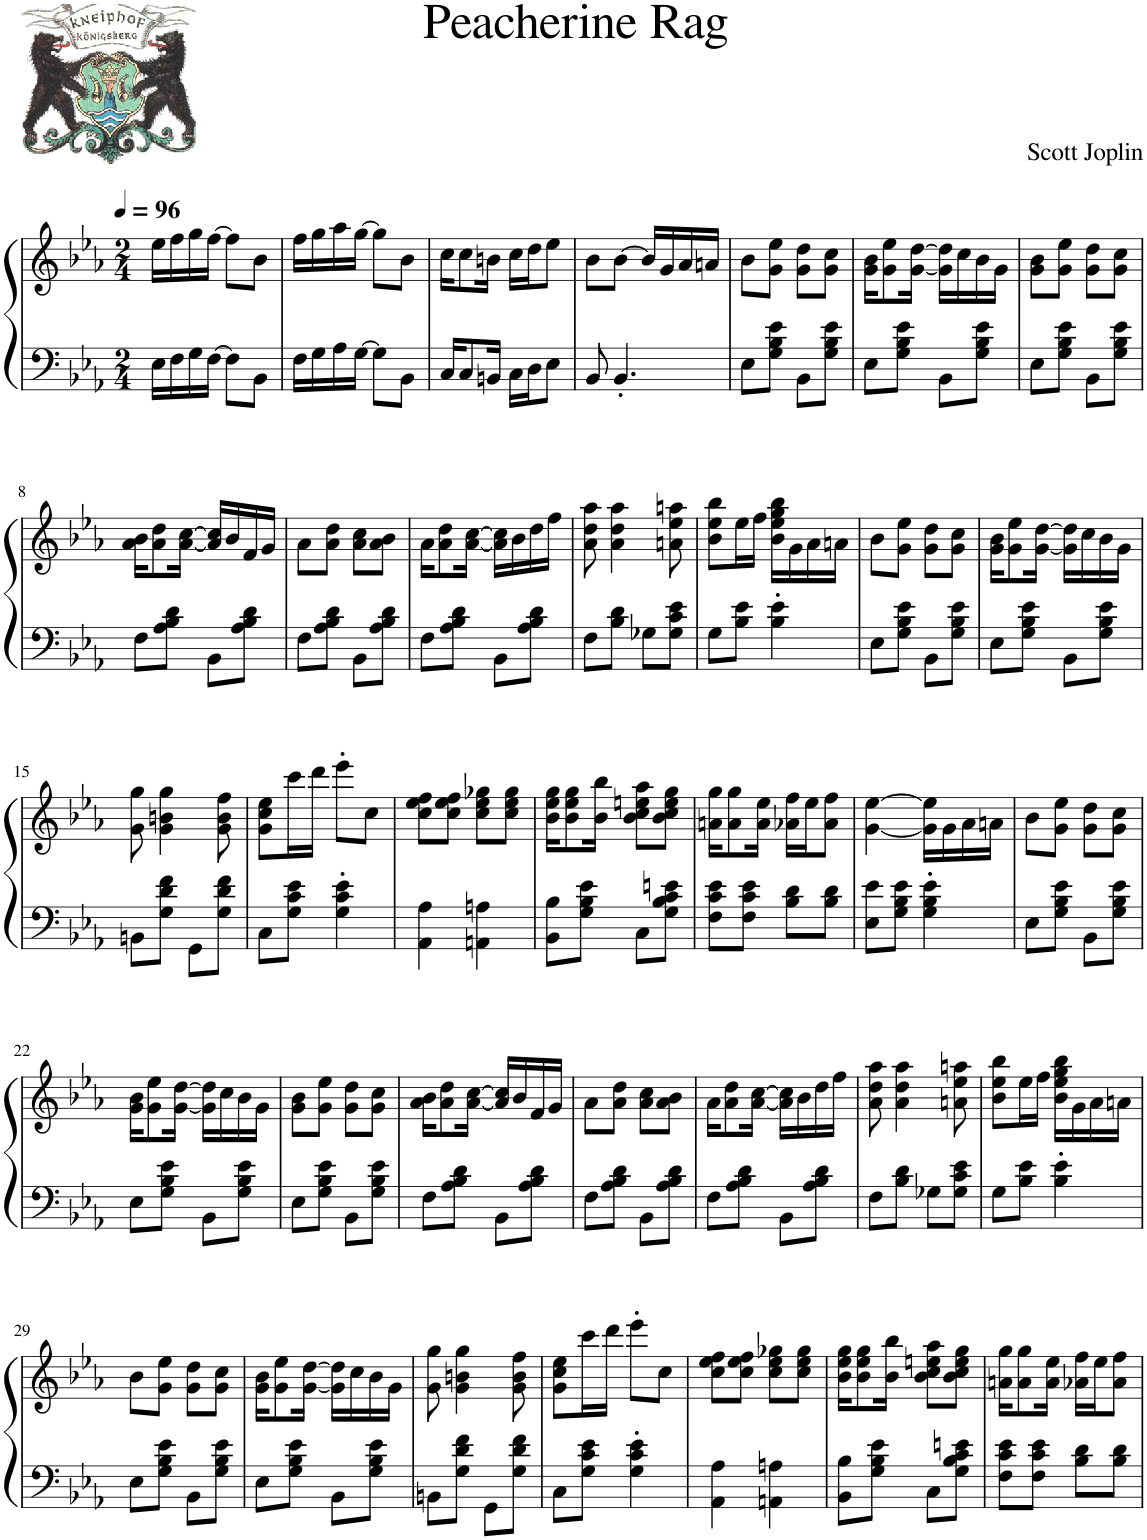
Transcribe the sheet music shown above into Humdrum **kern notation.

**kern	**kern
*part1	*part1
*staff2	*staff1
*I"Фортепиано	*
*clefF4	*clefG2
*k[b-e-a-]	*k[b-e-a-]
*M2/4	*M2/4
*MM96	*MM96
=1	=1
16E-\LL	16ee-\LL
16F\	16ff\
16G\	16gg\
[16F\JJ	[16ff\JJ
8F\L]	8ff\L]
8BB-\J	8b-\J
=2	=2
16F\LL	16ff\LL
16G\	16gg\
16A-\	16aa-\
[16G\JJ	[16gg\JJ
8G\L]	8gg\L]
8BB-\J	8b-\J
=3	=3
16C/KL	16cc\KL
8C/	8cc\
16BBn/Jk	16bn\Jk
16C\LL	16cc\LL
16D\J	16dd\J
8E-\J	8ee-\J
=4	=4
8BB-/	8b-\L
4.BB-'/	[8b-\J
.	16b-/LL]
.	16g/
.	16a-/
.	16an/JJ
=5	=5
8E-\L	8b-\L
8G\ 8B-\ 8e-\J	8g\ 8ee-\J
8BB-\L	8g\ 8dd\L
8G\ 8B-\ 8e-\J	8g\ 8cc\J
=6	=6
8E-\L	16g\ 16b-\KL
.	8g\ 8ee-\
8G\ 8B-\ 8e-\J	.
.	[16g\ [16dd\Jk
8BB-\L	16g\] 16dd\]LL
.	16cc\
8G\ 8B-\ 8e-\J	16b-\
.	16g\JJ
=7	=7
8E-\L	8g\ 8b-\L
8G\ 8B-\ 8e-\J	8g\ 8ee-\J
8BB-\L	8g\ 8dd\L
8G\ 8B-\ 8e-\J	8g\ 8cc\J
!!LO:LB:g=z
=8	=8
8F\L	16a-\ 16b-\KL
.	8a-\ 8dd\
8A-\ 8B-\ 8d\J	.
.	[16a-\ [16cc\Jk
8BB-\L	16a-/] 16cc/]LL
.	16b-/
8A-\ 8B-\ 8d\J	16f/
.	16g/JJ
=9	=9
8F\L	8a-\L
8A-\ 8B-\ 8d\J	8a-\ 8dd\J
8BB-\L	8a-\ 8cc\L
8A-\ 8B-\ 8d\J	8a-\ 8b-\J
=10	=10
8F\L	16a-\KL
.	8a-\ 8dd\
8A-\ 8B-\ 8d\J	.
.	[16a-\ [16cc\Jk
8BB-\L	16a-\] 16cc\]LL
.	16b-\
8A-\ 8B-\ 8d\J	16dd\
.	16ff\JJ
=11	=11
8F\L	8a-\ 8dd\ 8aa-\
8B-\ 8d\J	4a-\ 4dd\ 4aa-\
8G-X\L	.
8G-\ 8c\ 8e-\J	8an\ 8ee-\ 8aan\
=12	=12
8G\L	8b-\ 8ee-\ 8bb-\L
8B-\ 8e-\J	16ee-\L
.	16ff\JJ
4B-\' 4e-\'	16b-\ 16ee-\ 16gg\ 16bb-\LL
.	16g\
.	16a-\
.	16an\JJ
=13	=13
8E-\L	8b-\L
8G\ 8B-\ 8e-\J	8g\ 8ee-\J
8BB-\L	8g\ 8dd\L
8G\ 8B-\ 8e-\J	8g\ 8cc\J
=14	=14
8E-\L	16g\ 16b-\KL
.	8g\ 8ee-\
8G\ 8B-\ 8e-\J	.
.	[16g\ [16dd\Jk
8BB-\L	16g\] 16dd\]LL
.	16cc\
8G\ 8B-\ 8e-\J	16b-\
.	16g\JJ
!!LO:LB:g=z
=15	=15
8BBn\L	8g\ 8gg\
8G\ 8d\ 8f\J	4g\ 4bn\ 4gg\
8GG\L	.
8G\ 8d\ 8f\J	8g\ 8b\ 8ff\
=16	=16
8C\L	8g\ 8cc\ 8ee-\L
8G\ 8c\ 8e-\J	16ccc\L
.	16ddd\JJ
4G\' 4c\' 4e-\'	8eee-'\L
.	8cc\J
=17	=17
4AA-\ 4A-\	8cc\ 8ee-\ 8ff\L
.	8cc\ 8ee-\ 8ff\J
4AAn\ 4An\	8cc\ 8ee-\ 8gg-X\L
.	8cc\ 8ee-\ 8gg-\J
=18	=18
8BB-\ 8B-\L	16b-\ 16ee-\ 16gg\KL
.	8b-\ 8ee-\ 8gg\
8G\ 8B-\ 8e-\J	.
.	16b-\ 16bb-\Jk
8C\L	8b-\ 8cc\ 8een\ 8aa-\L
8G\ 8B-\ 8c\ 8en\J	8b-\ 8cc\ 8ee\ 8gg\J
=19	=19
8F\ 8c\ 8e-\L	16an\ 16gg\KL
.	8a\ 8gg\
8F\ 8c\ 8e-\J	.
.	16a\ 16ee-\Jk
8B-\ 8d\L	16a-X\ 16ff\LL
.	16ee-\J
8B-\ 8d\J	8a-\ 8ff\J
=20	=20
8E-\ 8e-\L	[4g\ [4ee-\
8G\ 8B-\ 8e-\J	.
4G\' 4B-\' 4e-\'	16g\] 16ee-\]LL
.	16g\
.	16a-\
.	16an\JJ
=21	=21
8E-\L	8b-\L
8G\ 8B-\ 8e-\J	8g\ 8ee-\J
8BB-\L	8g\ 8dd\L
8G\ 8B-\ 8e-\J	8g\ 8cc\J
!!LO:LB:g=z
=22	=22
8E-\L	16g\ 16b-\KL
.	8g\ 8ee-\
8G\ 8B-\ 8e-\J	.
.	[16g\ [16dd\Jk
8BB-\L	16g\] 16dd\]LL
.	16cc\
8G\ 8B-\ 8e-\J	16b-\
.	16g\JJ
=23	=23
8E-\L	8g\ 8b-\L
8G\ 8B-\ 8e-\J	8g\ 8ee-\J
8BB-\L	8g\ 8dd\L
8G\ 8B-\ 8e-\J	8g\ 8cc\J
=24	=24
8F\L	16a-\ 16b-\KL
.	8a-\ 8dd\
8A-\ 8B-\ 8d\J	.
.	[16a-\ [16cc\Jk
8BB-\L	16a-/] 16cc/]LL
.	16b-/
8A-\ 8B-\ 8d\J	16f/
.	16g/JJ
=25	=25
8F\L	8a-\L
8A-\ 8B-\ 8d\J	8a-\ 8dd\J
8BB-\L	8a-\ 8cc\L
8A-\ 8B-\ 8d\J	8a-\ 8b-\J
=26	=26
8F\L	16a-\KL
.	8a-\ 8dd\
8A-\ 8B-\ 8d\J	.
.	[16a-\ [16cc\Jk
8BB-\L	16a-\] 16cc\]LL
.	16b-\
8A-\ 8B-\ 8d\J	16dd\
.	16ff\JJ
=27	=27
8F\L	8a-\ 8dd\ 8aa-\
8B-\ 8d\J	4a-\ 4dd\ 4aa-\
8G-X\L	.
8G-\ 8c\ 8e-\J	8an\ 8ee-\ 8aan\
=28	=28
8G\L	8b-\ 8ee-\ 8bb-\L
8B-\ 8e-\J	16ee-\L
.	16ff\JJ
4B-\' 4e-\'	16b-\ 16ee-\ 16gg\ 16bb-\LL
.	16g\
.	16a-\
.	16an\JJ
!!LO:LB:g=z
=29	=29
8E-\L	8b-\L
8G\ 8B-\ 8e-\J	8g\ 8ee-\J
8BB-\L	8g\ 8dd\L
8G\ 8B-\ 8e-\J	8g\ 8cc\J
=30	=30
8E-\L	16g\ 16b-\KL
.	8g\ 8ee-\
8G\ 8B-\ 8e-\J	.
.	[16g\ [16dd\Jk
8BB-\L	16g\] 16dd\]LL
.	16cc\
8G\ 8B-\ 8e-\J	16b-\
.	16g\JJ
=31	=31
8BBn\L	8g\ 8gg\
8G\ 8d\ 8f\J	4g\ 4bn\ 4gg\
8GG\L	.
8G\ 8d\ 8f\J	8g\ 8b\ 8ff\
=32	=32
8C\L	8g\ 8cc\ 8ee-\L
8G\ 8c\ 8e-\J	16ccc\L
.	16ddd\JJ
4G\' 4c\' 4e-\'	8eee-'\L
.	8cc\J
=33	=33
4AA-\ 4A-\	8cc\ 8ee-\ 8ff\L
.	8cc\ 8ee-\ 8ff\J
4AAn\ 4An\	8cc\ 8ee-\ 8gg-X\L
.	8cc\ 8ee-\ 8gg-\J
=34	=34
8BB-\ 8B-\L	16b-\ 16ee-\ 16gg\KL
.	8b-\ 8ee-\ 8gg\
8G\ 8B-\ 8e-\J	.
.	16b-\ 16bb-\Jk
8C\L	8b-\ 8cc\ 8een\ 8aa-\L
8G\ 8B-\ 8c\ 8en\J	8b-\ 8cc\ 8ee\ 8gg\J
=35	=35
8F\ 8c\ 8e-\L	16an\ 16gg\KL
.	8a\ 8gg\
8F\ 8c\ 8e-\J	.
.	16a\ 16ee-\Jk
8B-\ 8d\L	16a-X\ 16ff\LL
.	16ee-\J
8B-\ 8d\J	8a-\ 8ff\J
=	=
*-	*-
